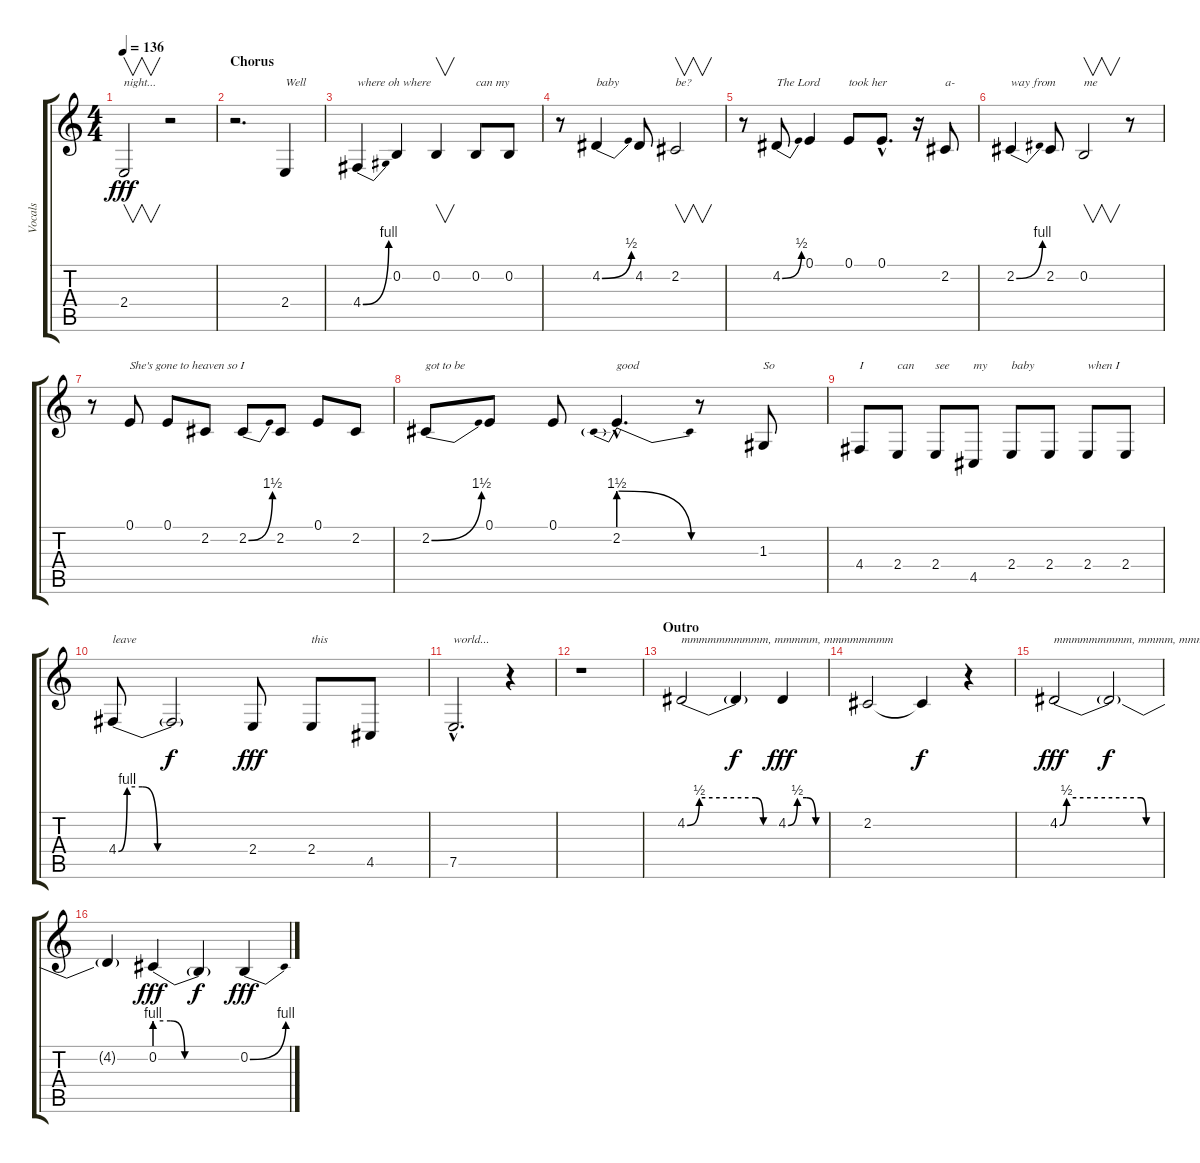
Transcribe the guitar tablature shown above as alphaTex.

\track ("Vocals" "Vocals") {instrument tenorsax}
\staff {score tabs}
\tuning (E4 B3 G3 D3 A2 E2) {hide}
\ts (4 4)
\tempo 136
\clef g2
\ks c
2.4.2{v txt "night..." dy fff} r.2 |
\section ("" "Chorus")
r.2{d} 2.4.4{txt "Well"} |
4.4{be (bend 0 0 60 4)}.4{txt "where oh where"} 0.2.4 0.2.4{v} 0.2.8{txt "can my"} 0.2.8 |
r.8 4.2{be (bend 0 0 60 2)}.4{txt "baby"} 4.2.8 2.2.2{v txt "be?"} |
r.8 4.2{be (bend 0 0 60 2)}.8{txt "The Lord"} 0.1.4 0.1.8{txt "took her"} 0.1{hac}.8{d} r.16 2.2.8{txt "a-"} |
2.2{be (bend 0 0 60 4)}.4{txt "way from"} 2.2.8 0.2.2{v txt "me"} r.8 |
r.8 0.1.8{txt "She's gone to heaven so I"} 0.1.8 2.2.8 2.2{be (bend 0 0 60 6)}.8 2.2.8 0.1.8 2.2.8 |
2.2{be (bend 0 0 60 6)}.8{txt "got to be"} 0.1.8 0.1.8 2.2{be (prebendrelease 0 6 60 0) hac}.4{d txt "good"} r.8 1.3.8{txt "So"} |
4.4.8{txt "I"} 2.4.8{txt "can"} 2.4.8{txt "see"} 4.5.8{txt "my"} 2.4.8{txt "baby"} 2.4.8 2.4.8{txt "when I"} 2.4.8 |
4.4{be (custom 0 0 4 4 11 4 18 0 60 0)}.8{txt "leave"} 4.4{t}.2{dy f} 2.4.8{dy fff} 2.4.8{txt "this"} 4.5.8 |
7.5{hac}.2{d txt "world..."} r.4 |
r.1 |
\section ("" "Outro")
4.2{be (custom 0 0 8 2 45 2 50 0 60 0)}.2{txt "mmmmmmmmmm, mmmmm, mmmmmmmm"} 4.2{t}.4{dy f volume 11} 4.2{be (custom 0 0 15 2 30 2 45 0 60 0)}.4{dy fff} |
2.2.2 2.2{t}.4{dy f volume 9} r.4 |
4.2{be (custom 0 0 4 2 47 2 50 0 60 0)}.2{txt "mmmmmmmmm, mmmm, mmmmm, mmmmmmm, mmmmmmmmmmmm, mmm" dy fff} 4.2{t}.2{dy f volume 8} |
4.2{t}.4 0.2{be (custom 0 4 11 4 21 0 60 0)}.4{dy fff} 0.2{t}.4{dy f volume 7} 0.2{be (bend 0 0 60 4)}.4{dy fff}
